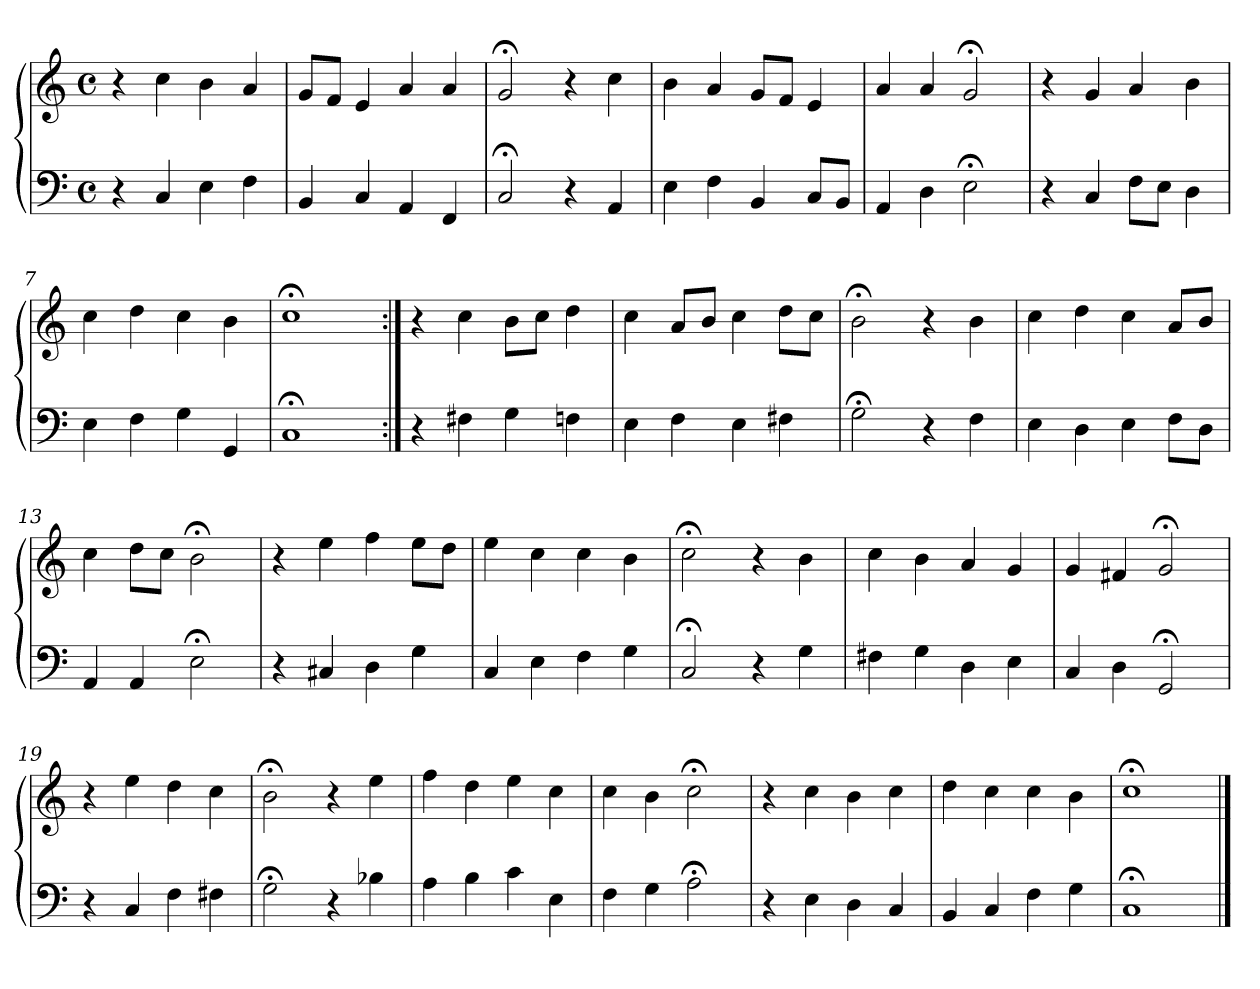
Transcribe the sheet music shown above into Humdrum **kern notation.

**kern	**kern
*part1	*part1
*staff2	*staff1
*clefF4	*clefG2
*M4/4	*M4/4
*met(c)	*met(c)
=1	=1
4r	4r
4C	4cc
4E	4b
4F	4a
=2	=2
4BB	8gL
.	8fJ
4C	4e
4AA	4a
4FF	4a
=3	=3
2C;<	2g;<
4r	4r
4AA	4cc
=4	=4
4E	4b
4F	4a
4BB	8gL
.	8fJ
8CL	4e
8BBJ	.
=5	=5
4AA	4a
4D	4a
2E;<	2g;<
=6	=6
4r	4r
4C	4g
8FL	4a
8EJ	.
4D	4b
=7	=7
4E	4cc
4F	4dd
4G	4cc
4GG	4b
!!LO:LB:g=z
=8	=8
1C;<	1cc;<
=9:|!	=9:|!
4r	4r
4F#X	4cc
4G	8bL
.	8ccJ
4Fn	4dd
=10	=10
4E	4cc
4F	8aL
.	8bJ
4E	4cc
4F#X	8ddL
.	8ccJ
=11	=11
2G;<	2b;<
4r	4r
4F	4b
=12	=12
4E	4cc
4D	4dd
4E	4cc
8FL	8aL
8DJ	8bJ
=13	=13
4AA	4cc
4AA	8ddL
.	8ccJ
2E;<	2b;<
=14	=14
4r	4r
4C#X	4ee
4D	4ff
4G	8eeL
.	8ddJ
!!LO:LB:g=z
=15	=15
4C	4ee
4E	4cc
4F	4cc
4G	4b
=16	=16
2C;<	2cc;<
4r	4r
4G	4b
=17	=17
4F#X	4cc
4G	4b
4D	4a
4E	4g
=18	=18
4C	4g
4D	4f#X
2GG;<	2g;<
=19	=19
4r	4r
4C	4ee
4F	4dd
4F#X	4cc
=20	=20
2G;<	2b;<
4r	4r
4B-X	4ee
=21	=21
4A	4ff
4B	4dd
4c	4ee
4E	4cc
=22	=22
4F	4cc
4G	4b
2A;<	2cc;<
=23	=23
4r	4r
4E	4cc
4D	4b
4C	4cc
!!LO:LB:g=z
=24	=24
4BB	4dd
4C	4cc
4F	4cc
4G	4b
=25	=25
1C;<	1cc;<
==	==
*-	*-
